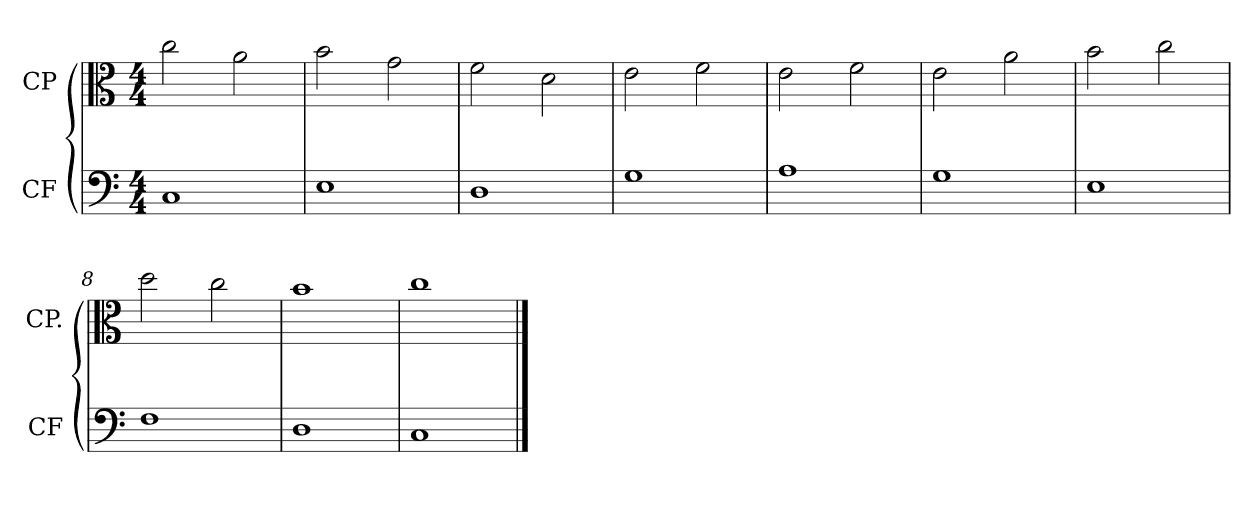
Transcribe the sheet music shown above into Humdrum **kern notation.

**kern	**kern
*part2	*part1
*staff2	*staff1
*I"CF	*I"CP
*I'CF	*I'CP.
*clefF4	*clefC3
*k[]	*k[]
*C:	*C:
*M4/4	*M4/4
=1	=1
1C	2cc\
.	2a\
=2	=2
1E	2b\
.	2g\
=3	=3
1D	2f\
.	2d\
=4	=4
1G	2e\
.	2f\
=5	=5
1A	2e\
.	2f\
=6	=6
1G	2e\
.	2a\
=7	=7
1E	2b\
.	2cc\
=8	=8
1F	2dd\
.	2cc\
=9	=9
1D	1b
=10	=10
1C	1cc
==	==
*-	*-
